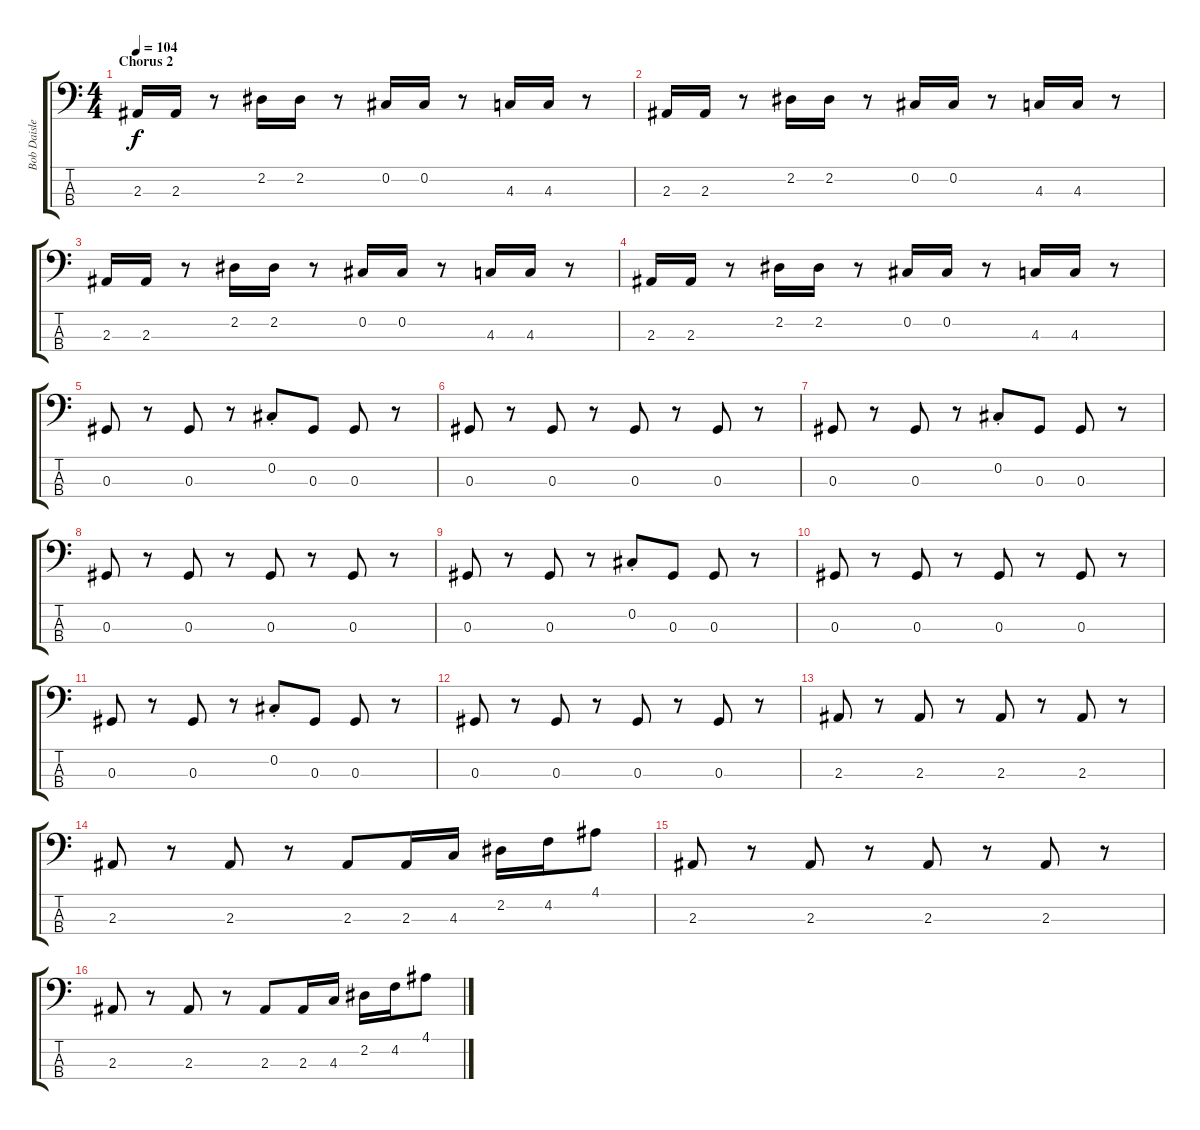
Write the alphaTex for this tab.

\track ("Bob Daisley" "Bob Daisle") {instrument electricbassfinger}
\staff {score tabs}
\tuning (Gb2 Db2 Ab1 Eb1) {hide}
\ts (4 4)
\section ("" "Chorus 2")
\tempo 104
\clef f4
\ks c
2.3.16{dy f} 2.3.16 r.8 2.2.16 2.2.16 r.8 0.2.16 0.2.16 r.8 4.3.16 4.3.16 r.8 |
2.3.16 2.3.16 r.8 2.2.16 2.2.16 r.8 0.2.16 0.2.16 r.8 4.3.16 4.3.16 r.8 |
2.3.16 2.3.16 r.8 2.2.16 2.2.16 r.8 0.2.16 0.2.16 r.8 4.3.16 4.3.16 r.8 |
2.3.16 2.3.16 r.8 2.2.16 2.2.16 r.8 0.2.16 0.2.16 r.8 4.3.16 4.3.16 r.8 |
0.3.8 r.8 0.3.8 r.8 0.2{st}.8 0.3.8 0.3.8 r.8 |
0.3.8 r.8 0.3.8 r.8 0.3.8 r.8 0.3.8 r.8 |
0.3.8 r.8 0.3.8 r.8 0.2{st}.8 0.3.8 0.3.8 r.8 |
0.3.8 r.8 0.3.8 r.8 0.3.8 r.8 0.3.8 r.8 |
0.3.8 r.8 0.3.8 r.8 0.2{st}.8 0.3.8 0.3.8 r.8 |
0.3.8 r.8 0.3.8 r.8 0.3.8 r.8 0.3.8 r.8 |
0.3.8 r.8 0.3.8 r.8 0.2{st}.8 0.3.8 0.3.8 r.8 |
0.3.8 r.8 0.3.8 r.8 0.3.8 r.8 0.3.8 r.8 |
2.3.8 r.8 2.3.8 r.8 2.3.8 r.8 2.3.8 r.8 |
2.3.8 r.8 2.3.8 r.8 2.3.8 2.3.16 4.3.16 2.2.16 4.2.16 4.1.8 |
2.3.8 r.8 2.3.8 r.8 2.3.8 r.8 2.3.8 r.8 |
2.3.8 r.8 2.3.8 r.8 2.3.8 2.3.16 4.3.16 2.2.16 4.2.16 4.1.8
